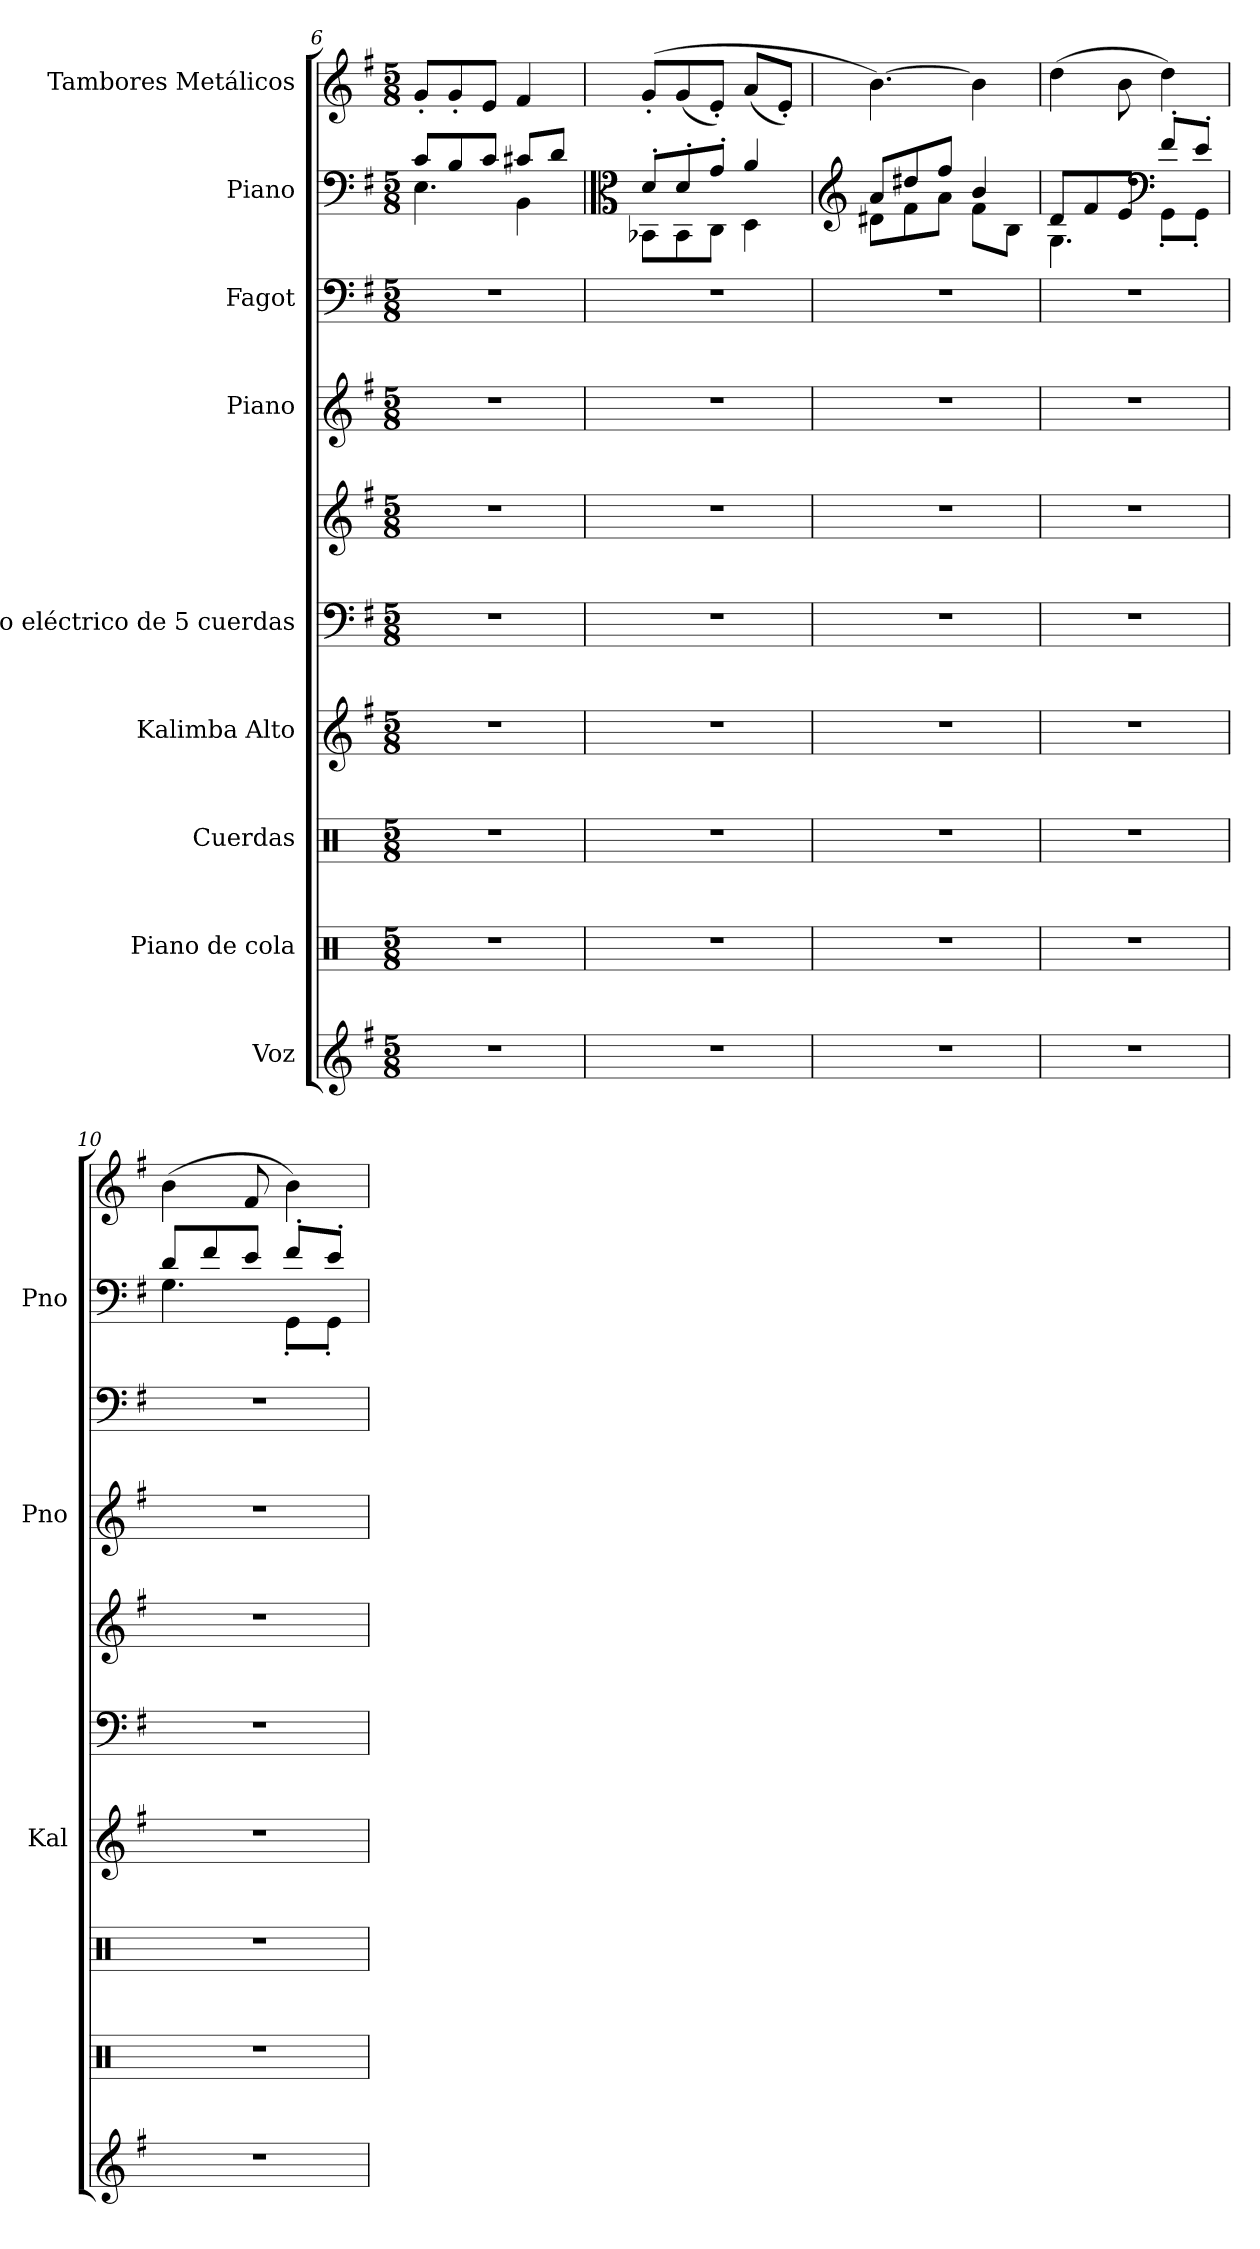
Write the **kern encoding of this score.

**kern	**kern	**kern	**kern	**kern	**kern	**kern	**kern	**kern	**kern
*part9	*part8	*part7	*part6	*part5	*part5	*part4	*part3	*part2	*part1
*staff10	*staff9	*staff8	*staff7	*staff6	*staff5	*staff4	*staff3	*staff2	*staff1
*I"Voz	*I"Piano de cola	*I"Cuerdas	*I"Kalimba Alto	*I"Bajo eléctrico de 5 cuerdas	*	*I"Piano	*I"Fagot	*I"Piano	*I"Tambores Metálicos
*	*	*	*I'Kal	*	*	*I'Pno	*	*I'Pno	*
!!LO:LB:g=z
*clefG2	*clefX	*clefX	*clefG2	*clefF4	*clefG2	*clefG2	*clefF4	*clefF4	*clefG2
*	*	*	*	*ITrd7c12	*ITrd7c12	*	*	*	*
*k[f#]	*k[]	*k[]	*k[f#]	*k[f#]	*k[f#]	*k[f#]	*k[f#]	*k[f#]	*k[f#]
*M5/8	*M5/8	*M5/8	*M5/8	*M5/8	*M5/8	*M5/8	*M5/8	*M5/8	*M5/8
=6	=6	=6	=6	=6	=6	=6	=6	=6	=6
*	*	*	*	*	*	*	*	*^	*
8%5r	8%5r	8%5r	8%5r	8%5r	8%5r	8%5r	8%5r	8c/L	4.E\	8g'>/L
.	.	.	.	.	.	.	.	8B/	.	8g'>/
.	.	.	.	.	.	.	.	8c/J	.	8e/J
.	.	.	.	.	.	.	.	8c#X/L	4BB\	4f#/
.	.	.	.	.	.	.	.	8d/J	.	.
=7	=7	=7	=7	=7	=7	=7	=7	=7	=7	=7
*	*	*	*	*	*	*	*	*clefC3	*	*
8%5r	8%5r	8%5r	8%5r	8%5r	8%5r	8%5r	8%5r	8d'/L	8BB-X\L	(>8g'>/L
.	.	.	.	.	.	.	.	8d'/	8BB-\	(<8g/
.	.	.	.	.	.	.	.	8g'/J	8C\J	8e'>/J)
.	.	.	.	.	.	.	.	4a/	4D\	(<8a/L
.	.	.	.	.	.	.	.	.	.	8e'>/J)
=8	=8	=8	=8	=8	=8	=8	=8	=8	=8	=8
*	*	*	*	*	*	*	*	*clefG2	*	*
8%5r	8%5r	8%5r	8%5r	8%5r	8%5r	8%5r	8%5r	8a/L	8d#X\L	[4.b\)
.	.	.	.	.	.	.	.	8dd#X/	8f#\	.
.	.	.	.	.	.	.	.	8ff#/J	8a\J	.
.	.	.	.	.	.	.	.	4b/	8f#\L	4b\]
.	.	.	.	.	.	.	.	.	8B\J	.
=9	=9	=9	=9	=9	=9	=9	=9	=9	=9	=9
8%5r	8%5r	8%5r	8%5r	8%5r	8%5r	8%5r	8%5r	8d/L	4.G\	(>4dd\
.	.	.	.	.	.	.	.	8f#/	.	.
.	.	.	.	.	.	.	.	8e/J	.	8b\
*	*	*	*	*	*	*	*	*clefF4	*	*
.	.	.	.	.	.	.	.	8f#'/L	8GG'\L	4dd\)
.	.	.	.	.	.	.	.	8e'/J	8GG'\J	.
=10	=10	=10	=10	=10	=10	=10	=10	=10	=10	=10
8%5r	8%5r	8%5r	8%5r	8%5r	8%5r	8%5r	8%5r	8d/L	4.G\	(>4b\
.	.	.	.	.	.	.	.	8f#/	.	.
.	.	.	.	.	.	.	.	8e/J	.	8f#/
.	.	.	.	.	.	.	.	8f#'/L	8GG'\L	4b\)
.	.	.	.	.	.	.	.	8e'/J	8GG'\J	.
*	*	*	*	*	*	*	*	*v	*v	*
=	=	=	=	=	=	=	=	=	=
*-	*-	*-	*-	*-	*-	*-	*-	*-	*-
